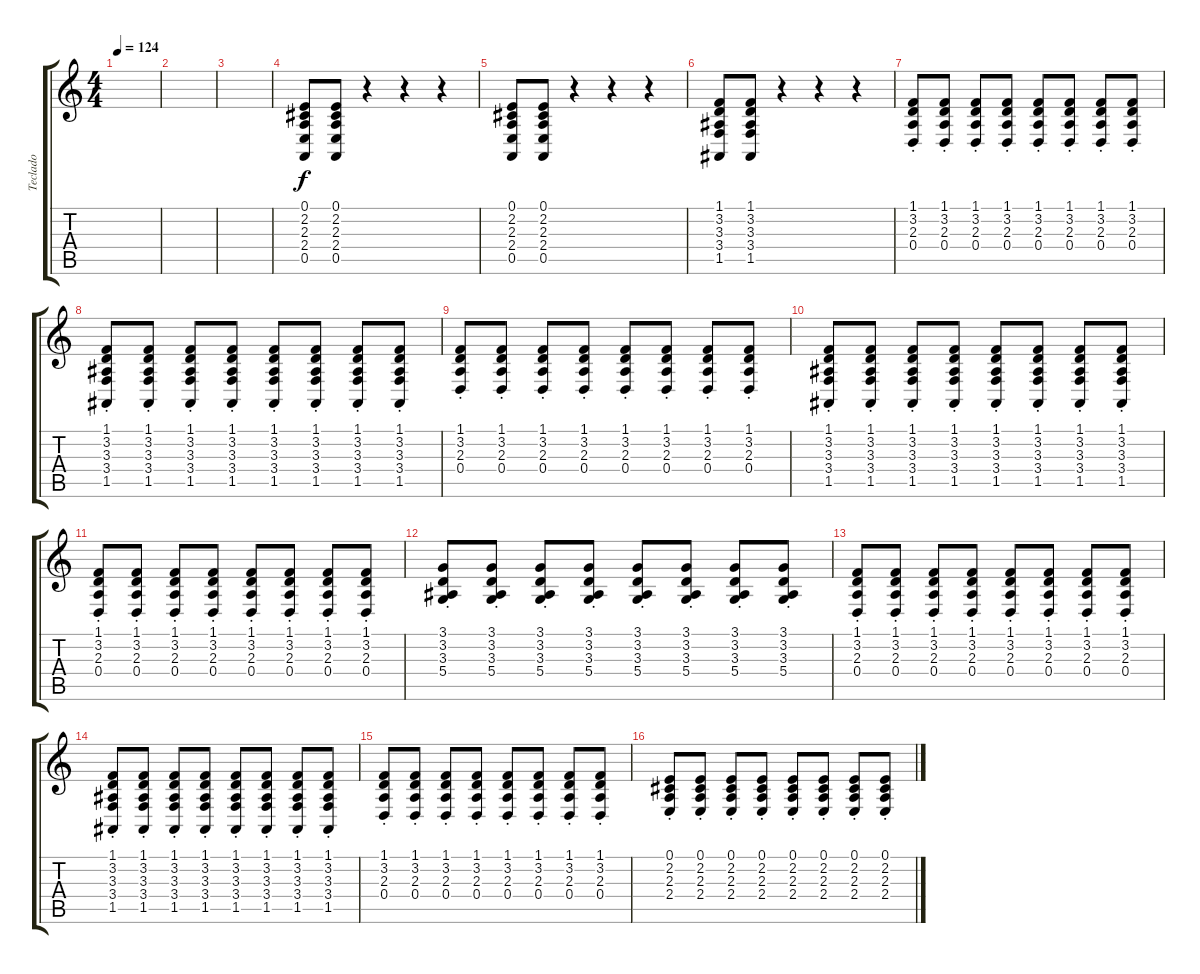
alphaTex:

\track ("Teclado" "Teclado") {instrument electricgrandpiano}
\staff {score tabs}
\tuning (E4 B3 G3 D3 A2 E2) {hide}
\ts (4 4)
\tempo 124
\clef g2
\ks c
|
|
|
(0.1 2.2 2.3 2.4 0.5).8 (0.1 2.2 2.3 2.4 0.5).8 r.4 r.4 r.4 |
(0.1 2.2 2.3 2.4 0.5).8 (0.1 2.2 2.3 2.4 0.5).8 r.4 r.4 r.4 |
(1.1 3.2 3.3 3.4 1.5).8 (1.1 3.2 3.3 3.4 1.5).8 r.4 r.4 r.4 |
(1.1{st} 3.2{st} 2.3{st} 0.4{st}).8 (1.1{st} 3.2{st} 2.3{st} 0.4{st}).8 (1.1{st} 3.2{st} 2.3{st} 0.4{st}).8 (1.1{st} 3.2{st} 2.3{st} 0.4{st}).8 (1.1{st} 3.2{st} 2.3{st} 0.4{st}).8 (1.1{st} 3.2{st} 2.3{st} 0.4{st}).8 (1.1{st} 3.2{st} 2.3{st} 0.4{st}).8 (1.1{st} 3.2{st} 2.3{st} 0.4{st}).8 |
(1.1{st} 3.2{st} 3.3{st} 3.4{st} 1.5{st}).8 (1.1{st} 3.2{st} 3.3{st} 3.4{st} 1.5{st}).8 (1.1{st} 3.2{st} 3.3{st} 3.4{st} 1.5{st}).8 (1.1{st} 3.2{st} 3.3{st} 3.4{st} 1.5{st}).8 (1.1{st} 3.2{st} 3.3{st} 3.4{st} 1.5{st}).8 (1.1{st} 3.2{st} 3.3{st} 3.4{st} 1.5{st}).8 (1.1{st} 3.2{st} 3.3{st} 3.4{st} 1.5{st}).8 (1.1{st} 3.2{st} 3.3{st} 3.4{st} 1.5{st}).8 |
(1.1{st} 3.2{st} 2.3{st} 0.4{st}).8 (1.1{st} 3.2{st} 2.3{st} 0.4{st}).8 (1.1{st} 3.2{st} 2.3{st} 0.4{st}).8 (1.1{st} 3.2{st} 2.3{st} 0.4{st}).8 (1.1{st} 3.2{st} 2.3{st} 0.4{st}).8 (1.1{st} 3.2{st} 2.3{st} 0.4{st}).8 (1.1{st} 3.2{st} 2.3{st} 0.4{st}).8 (1.1{st} 3.2{st} 2.3{st} 0.4{st}).8 |
(1.1{st} 3.2{st} 3.3{st} 3.4{st} 1.5{st}).8 (1.1{st} 3.2{st} 3.3{st} 3.4{st} 1.5{st}).8 (1.1{st} 3.2{st} 3.3{st} 3.4{st} 1.5{st}).8 (1.1{st} 3.2{st} 3.3{st} 3.4{st} 1.5{st}).8 (1.1{st} 3.2{st} 3.3{st} 3.4{st} 1.5{st}).8 (1.1{st} 3.2{st} 3.3{st} 3.4{st} 1.5{st}).8 (1.1{st} 3.2{st} 3.3{st} 3.4{st} 1.5{st}).8 (1.1{st} 3.2{st} 3.3{st} 3.4{st} 1.5{st}).8 |
(1.1{st} 3.2{st} 2.3{st} 0.4{st}).8 (1.1{st} 3.2{st} 2.3{st} 0.4{st}).8 (1.1{st} 3.2{st} 2.3{st} 0.4{st}).8 (1.1{st} 3.2{st} 2.3{st} 0.4{st}).8 (1.1{st} 3.2{st} 2.3{st} 0.4{st}).8 (1.1{st} 3.2{st} 2.3{st} 0.4{st}).8 (1.1{st} 3.2{st} 2.3{st} 0.4{st}).8 (1.1{st} 3.2{st} 2.3{st} 0.4{st}).8 |
(3.1{st} 3.2{st} 3.3{st} 5.4{st}).8 (3.1{st} 3.2{st} 3.3{st} 5.4{st}).8 (3.1{st} 3.2{st} 3.3{st} 5.4{st}).8 (3.1{st} 3.2{st} 3.3{st} 5.4{st}).8 (3.1{st} 3.2{st} 3.3{st} 5.4{st}).8 (3.1{st} 3.2{st} 3.3{st} 5.4{st}).8 (3.1{st} 3.2{st} 3.3{st} 5.4{st}).8 (3.1{st} 3.2{st} 3.3{st} 5.4{st}).8 |
(1.1{st} 3.2{st} 2.3{st} 0.4{st}).8 (1.1{st} 3.2{st} 2.3{st} 0.4{st}).8 (1.1{st} 3.2{st} 2.3{st} 0.4{st}).8 (1.1{st} 3.2{st} 2.3{st} 0.4{st}).8 (1.1{st} 3.2{st} 2.3{st} 0.4{st}).8 (1.1{st} 3.2{st} 2.3{st} 0.4{st}).8 (1.1{st} 3.2{st} 2.3{st} 0.4{st}).8 (1.1{st} 3.2{st} 2.3{st} 0.4{st}).8 |
(1.1{st} 3.2{st} 3.3{st} 3.4{st} 1.5{st}).8 (1.1{st} 3.2{st} 3.3{st} 3.4{st} 1.5{st}).8 (1.1{st} 3.2{st} 3.3{st} 3.4{st} 1.5{st}).8 (1.1{st} 3.2{st} 3.3{st} 3.4{st} 1.5{st}).8 (1.1{st} 3.2{st} 3.3{st} 3.4{st} 1.5{st}).8 (1.1{st} 3.2{st} 3.3{st} 3.4{st} 1.5{st}).8 (1.1{st} 3.2{st} 3.3{st} 3.4{st} 1.5{st}).8 (1.1{st} 3.2{st} 3.3{st} 3.4{st} 1.5{st}).8 |
(1.1{st} 3.2{st} 2.3{st} 0.4{st}).8 (1.1{st} 3.2{st} 2.3{st} 0.4{st}).8 (1.1{st} 3.2{st} 2.3{st} 0.4{st}).8 (1.1{st} 3.2{st} 2.3{st} 0.4{st}).8 (1.1{st} 3.2{st} 2.3{st} 0.4{st}).8 (1.1{st} 3.2{st} 2.3{st} 0.4{st}).8 (1.1{st} 3.2{st} 2.3{st} 0.4{st}).8 (1.1{st} 3.2{st} 2.3{st} 0.4{st}).8 |
(0.1{st} 2.2{st} 2.3{st} 2.4{st}).8 (0.1{st} 2.2{st} 2.3{st} 2.4{st}).8 (0.1{st} 2.2{st} 2.3{st} 2.4{st}).8 (0.1{st} 2.2{st} 2.3{st} 2.4{st}).8 (0.1{st} 2.2{st} 2.3{st} 2.4{st}).8 (0.1{st} 2.2{st} 2.3{st} 2.4{st}).8 (0.1{st} 2.2{st} 2.3{st} 2.4{st}).8 (0.1{st} 2.2{st} 2.3{st} 2.4{st}).8
